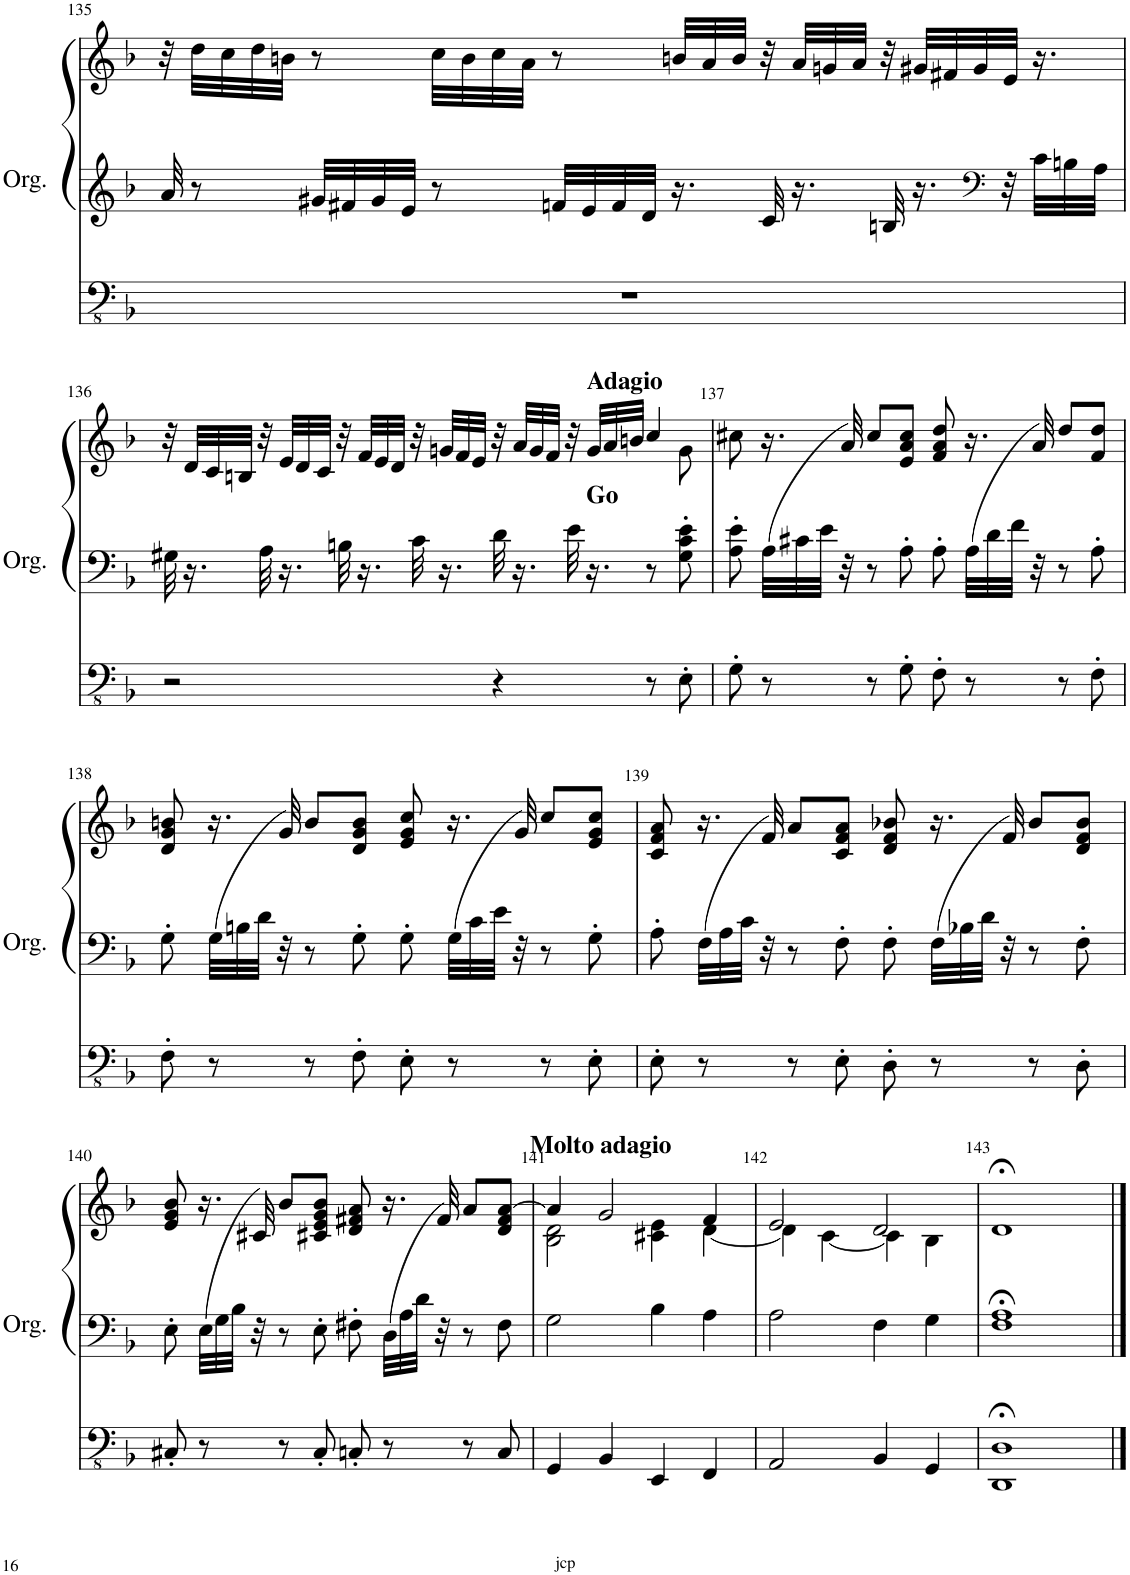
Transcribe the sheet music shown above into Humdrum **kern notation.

**kern	**kern	**kern
*part1	*part1	*part1
*staff3	*staff2	*staff1
*I"Orgue à tuyaux	*	*
*I'Org.	*	*
!!LO:PB:g=z
*clefFv4	*clefG2	*clefG2
*k[b-]	*k[b-]	*k[b-]
*M4/4	*M4/4	*M4/4
*met(c)	*met(c)	*met(c)
=135	=135	=135
1r	32a/	32r
.	8r	32dd\LLL
.	.	32cc\
.	.	32dd\
.	.	32bn\JJJ
.	32g#X/LLL	8r
.	32f#X/	.
.	32g#/	.
.	32e/JJJ	.
.	8r	32cc\LLL
.	.	32b\
.	.	32cc\
.	.	32a\JJJ
.	32fn/LLL	8r
.	32e/	.
.	32f/	.
.	32d/JJJ	.
.	16.r	32bn/LLL
.	.	32a/
.	.	32b/JJJ
.	32c/	32r
.	16.r	32a/LLL
.	.	32gn/
.	.	32a/JJJ
.	32Bn/	32r
.	16.r	32g#X/LLL
.	.	32f#X/
.	.	32g#/
*	*clefF4	*
.	32r	32e/JJJ
.	32c\LLL	16.r
.	32Bn\	.
.	32A\JJJ	.
!!LO:LB:g=z
=136	=136	=136
*	*	*^
2r	32G#X\	32r	2..ryy
.	16.r	32d/LLL	.
.	.	32c/	.
.	.	32Bn/JJJ	.
.	32A\	32r	.
.	16.r	32e/LLL	.
.	.	32d/	.
.	.	32c/JJJ	.
.	32Bn\	32r	.
.	16.r	32f/LLL	.
.	.	32e/	.
.	.	32d/JJJ	.
.	32c\	32r	.
.	16.r	32gn/LLL	.
.	.	32f/	.
.	.	32e/JJJ	.
4r	32d\	32r	.
.	16.r	32a/LLL	.
.	.	32g/	.
.	.	32f/JJJ	.
.	32e\	32r	.
!	!	!LO:TX:a:B:t=Adagio	!
!	!	!LO:TX:b:B:t=Go	!
.	16.r	32g/LLL	.
.	.	32a/	.
.	.	32bn/JJJ	.
8r	8r	4cc/	.
8EE'\	8G#\' 8c\' 8e\'	.	8g\
*	*	*v	*v
=137	=137	=137
8GG'\	8A\' 8e\'	8cc#X\
8r	(32A\LLL	16.r
.	32c#X\	.
.	32e\JJJ	.
.	32r	(32a/
8r	8r	8cc#/L
8GG'\	8A'\	8e/ 8a/ 8cc#/J
8FF'\	8A'\	8f/ 8a/ 8dd/
8r	(32A\LLL	16.r
.	32d\	.
.	32f\JJJ	.
.	32r	(32a/
8r	8r	8dd/L
8FF'\	8A'\	8f/ 8dd/J
!!LO:LB:g=z
=138	=138	=138
8FF'\	8G'\	8d/ 8g/ 8bn/
8r	(32G\LLL	16.r
.	32Bn\	.
.	32d\JJJ	.
.	32r	32g/)
8r	8r	8b/L
8FF'\	8G'\	8d/ 8g/ 8b/J
8EE'\	8G'\	8e/ 8g/ 8cc/
8r	(32G\LLL	16.r
.	32c\	.
.	32e\JJJ	.
.	32r	32g/)
8r	8r	8cc/L
8EE'\	8G'\	8e/ 8g/ 8cc/J
=139	=139	=139
8EE'\	8A'\	8c/ 8f/ 8a/
8r	(32F\LLL	16.r
.	32A\	.
.	32c\JJJ	.
.	32r	32f/)
8r	8r	8a/L
8EE'\	8F'\	8c/ 8f/ 8a/J
8DD'\	8F'\	8d/ 8f/ 8b-X/
8r	(32F\LLL	16.r
.	32B-X\	.
.	32d\JJJ	.
.	32r	32f/)
8r	8r	8b-/L
8DD'\	8F'\	8d/ 8f/ 8b-/J
!!LO:LB:g=z
=140	=140	=140
8CC#X'/	8E'\	8e/ 8g/ 8b-/
8r	32E\LLL	16.r
.	32G\	.
.	32B-\JJJ	.
.	32r	32c#X/)
8r	8r	8b-/L
8CC#'/	8E'\	8c#X/ 8e/ 8g/ 8b-/J
8CCn'/	8F#X'\	8d/ 8f#X/ 8a/
8r	32D\LLL	16.r
.	32A\	.
.	32d\JJJ	.
.	32r	32f#/)
8r	8r	8a/L
8CC/	8F#\	8d/ 8f#/ [8a/J
=141	=141	=141
*	*	*^
!	!	!LO:TX:a:B:t=Molto adagio	!
4GGG/	2G\	4a/]	2B-\ 2d\
4BBB-/	.	2g/	.
4EEE/	4B-\	.	4c#X\ 4e\
4FFF/	4A\	4f/	[4d\
=142	=142	=142	=142
2AAA/	2A\	2e/	4d\]
.	.	.	[4c\
4BBB-/	4F\	2d/	4c\]
4GGG/	4G\	.	4B-\
*	*	*v	*v
=143	=143	=143
1DDD;< 1DD;<	1F;< 1A;<	1d;<
==	==	==
*-	*-	*-
